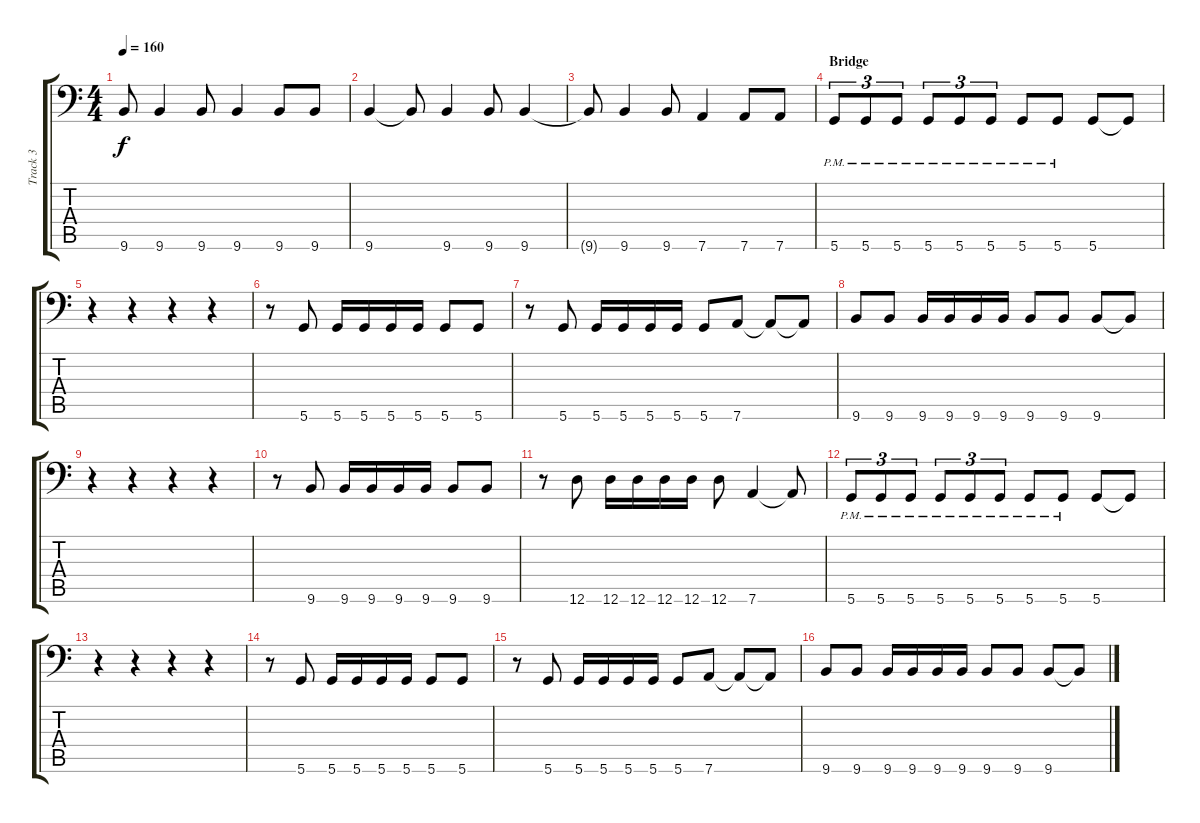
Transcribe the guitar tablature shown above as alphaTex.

\track ("Track 3" "Track 3") {instrument electricbassfinger}
\staff {score tabs}
\tuning (E3 B2 G2 D2 A1 D1) {hide}
\ts (4 4)
\tempo 160
\clef f4
\ks c
9.6{t}.8{dy f} 9.6.4 9.6.8 9.6.4 9.6.8 9.6.8 |
9.6.4 9.6{t}.8 9.6.4 9.6.8 9.6.4 |
9.6{t}.8 9.6.4 9.6.8 7.6.4 7.6.8 7.6.8 |
\section ("" "Bridge")
5.6{pm}.8{tu (3 2)} 5.6{pm}.8{tu (3 2)} 5.6{pm}.8{tu (3 2)} 5.6{pm}.8{tu (3 2)} 5.6{pm}.8{tu (3 2)} 5.6{pm}.8{tu (3 2)} 5.6{pm}.8 5.6{pm}.8 5.6.8 5.6{t}.8 |
r.4 r.4 r.4 r.4 |
r.8 5.6.8 5.6.16 5.6.16 5.6.16 5.6.16 5.6.8 5.6.8 |
r.8 5.6.8 5.6.16 5.6.16 5.6.16 5.6.16 5.6.8 7.6.8 7.6{t}.8 7.6{t}.8 |
9.6.8 9.6.8 9.6.16 9.6.16 9.6.16 9.6.16 9.6.8 9.6.8 9.6.8 9.6{t}.8 |
r.4 r.4 r.4 r.4 |
r.8 9.6.8 9.6.16 9.6.16 9.6.16 9.6.16 9.6.8 9.6.8 |
r.8 12.6.8 12.6.16 12.6.16 12.6.16 12.6.16 12.6.8 7.6.4 7.6{t}.8 |
5.6{pm}.8{tu (3 2)} 5.6{pm}.8{tu (3 2)} 5.6{pm}.8{tu (3 2)} 5.6{pm}.8{tu (3 2)} 5.6{pm}.8{tu (3 2)} 5.6{pm}.8{tu (3 2)} 5.6{pm}.8 5.6{pm}.8 5.6.8 5.6{t}.8 |
r.4 r.4 r.4 r.4 |
r.8 5.6.8 5.6.16 5.6.16 5.6.16 5.6.16 5.6.8 5.6.8 |
r.8 5.6.8 5.6.16 5.6.16 5.6.16 5.6.16 5.6.8 7.6.8 7.6{t}.8 7.6{t}.8 |
9.6.8 9.6.8 9.6.16 9.6.16 9.6.16 9.6.16 9.6.8 9.6.8 9.6.8 9.6{t}.8
